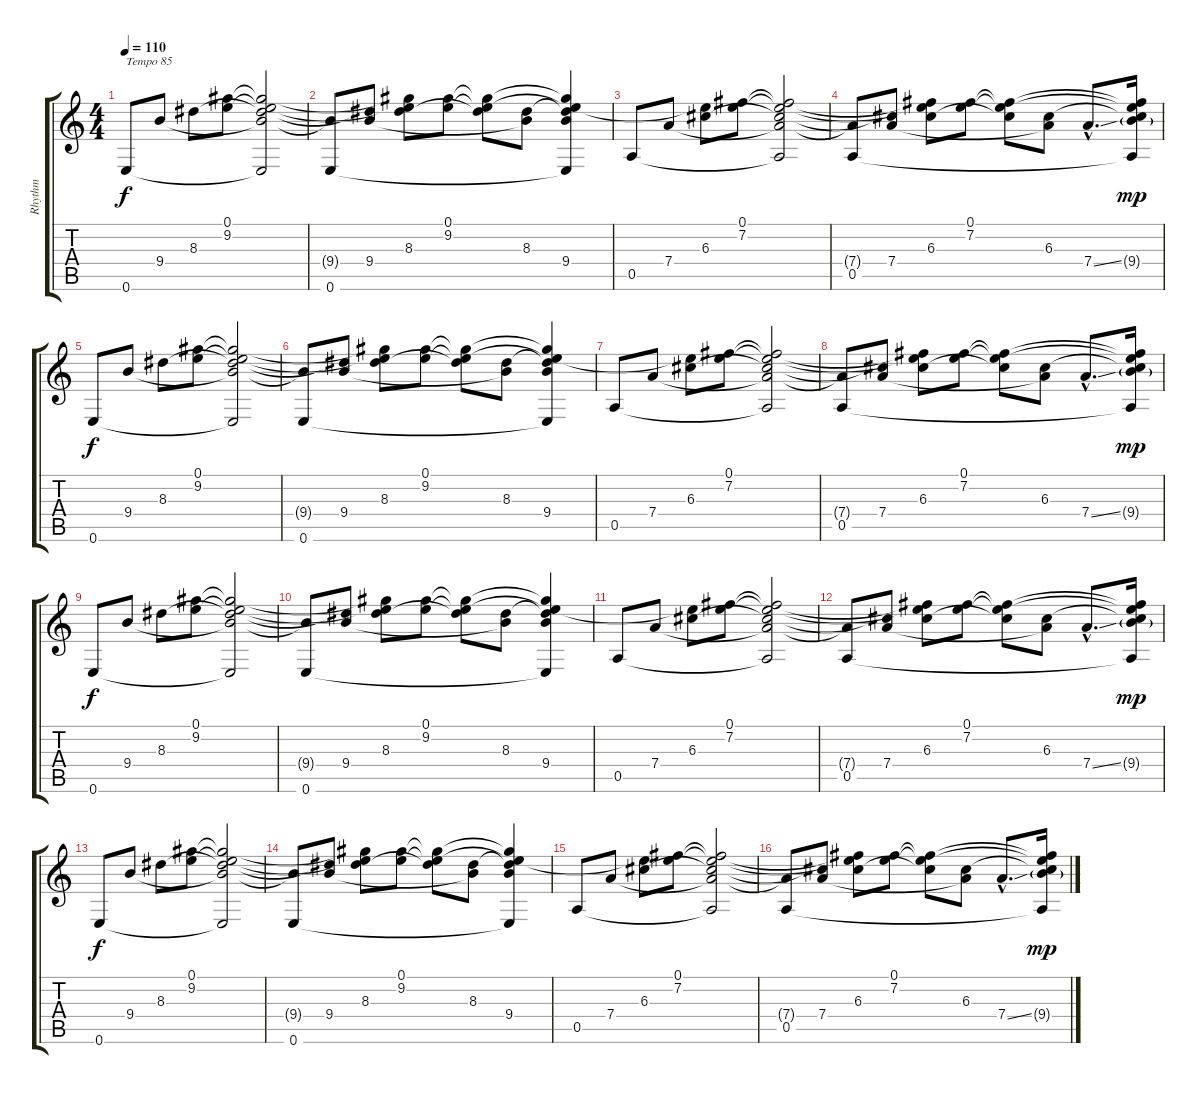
\track ("Rhythm" "Rhythm") {instrument acousticguitarsteel}
\staff {score tabs}
\tuning (E4 B3 G3 D3 A2 E2) {hide}
\ts (4 4)
\tempo 110
\tempo 85
\tempo 110
\clef g2
\ks c
0.6.8{txt "Tempo 85" dy f instrument acousticguitarsteel} 9.4.8 8.3.8 (0.1 9.2).8 (0.1{t} 9.2{t} 8.3{t} 9.4{t} 0.6{t}).2 |
(9.4{t} 0.6).8 (8.3{t} 9.4).8 (0.1{t} 9.2{t} 8.3).8 (0.1 9.2).8 (0.1{t} 9.2{t} 8.3{t}).8 (8.3 9.4{t}).8 (0.1{t} 9.2{t} 8.3{t} 9.4 0.6{t}).4 |
0.5.8 7.4.8 (0.1{t} 6.3).8 (0.1 7.2).8 (0.1{t} 7.2{t} 6.3{t} 7.4{t} 0.5{t}).2 |
(7.4{t} 0.5).8 (6.3{t} 7.4).8 (0.1{t} 7.2{t} 6.3).8 (0.1 7.2).8 (0.1{t} 7.2{t} 6.3{t}).8 (6.3 7.4{t}).8 7.4{ss hac}.8{d} (0.1{t} 7.2{t} 6.3{t} 9.4{g} 0.5{t}).16{dy mp} |
0.6.8{dy f} 9.4.8 8.3.8 (0.1 9.2).8 (0.1{t} 9.2{t} 8.3{t} 9.4{t} 0.6{t}).2 |
(9.4{t} 0.6).8 (8.3{t} 9.4).8 (0.1{t} 9.2{t} 8.3).8 (0.1 9.2).8 (0.1{t} 9.2{t} 8.3{t}).8 (8.3 9.4{t}).8 (0.1{t} 9.2{t} 8.3{t} 9.4 0.6{t}).4 |
0.5.8 7.4.8 (0.1{t} 6.3).8 (0.1 7.2).8 (0.1{t} 7.2{t} 6.3{t} 7.4{t} 0.5{t}).2 |
(7.4{t} 0.5).8 (6.3{t} 7.4).8 (0.1{t} 7.2{t} 6.3).8 (0.1 7.2).8 (0.1{t} 7.2{t} 6.3{t}).8 (6.3 7.4{t}).8 7.4{ss hac}.8{d} (0.1{t} 7.2{t} 6.3{t} 9.4{g} 0.5{t}).16{dy mp} |
0.6.8{dy f} 9.4.8 8.3.8 (0.1 9.2).8 (0.1{t} 9.2{t} 8.3{t} 9.4{t} 0.6{t}).2 |
(9.4{t} 0.6).8 (8.3{t} 9.4).8 (0.1{t} 9.2{t} 8.3).8 (0.1 9.2).8 (0.1{t} 9.2{t} 8.3{t}).8 (8.3 9.4{t}).8 (0.1{t} 9.2{t} 8.3{t} 9.4 0.6{t}).4 |
0.5.8 7.4.8 (0.1{t} 6.3).8 (0.1 7.2).8 (0.1{t} 7.2{t} 6.3{t} 7.4{t} 0.5{t}).2 |
(7.4{t} 0.5).8 (6.3{t} 7.4).8 (0.1{t} 7.2{t} 6.3).8 (0.1 7.2).8 (0.1{t} 7.2{t} 6.3{t}).8 (6.3 7.4{t}).8 7.4{ss hac}.8{d} (0.1{t} 7.2{t} 6.3{t} 9.4{g} 0.5{t}).16{dy mp} |
0.6.8{dy f} 9.4.8 8.3.8 (0.1 9.2).8 (0.1{t} 9.2{t} 8.3{t} 9.4{t} 0.6{t}).2 |
(9.4{t} 0.6).8 (8.3{t} 9.4).8 (0.1{t} 9.2{t} 8.3).8 (0.1 9.2).8 (0.1{t} 9.2{t} 8.3{t}).8 (8.3 9.4{t}).8 (0.1{t} 9.2{t} 8.3{t} 9.4 0.6{t}).4 |
0.5.8 7.4.8 (0.1{t} 6.3).8 (0.1 7.2).8 (0.1{t} 7.2{t} 6.3{t} 7.4{t} 0.5{t}).2 |
(7.4{t} 0.5).8 (6.3{t} 7.4).8 (0.1{t} 7.2{t} 6.3).8 (0.1 7.2).8 (0.1{t} 7.2{t} 6.3{t}).8 (6.3 7.4{t}).8 7.4{ss hac}.8{d} (0.1{t} 7.2{t} 6.3{t} 9.4{g} 0.5{t}).16{dy mp}
